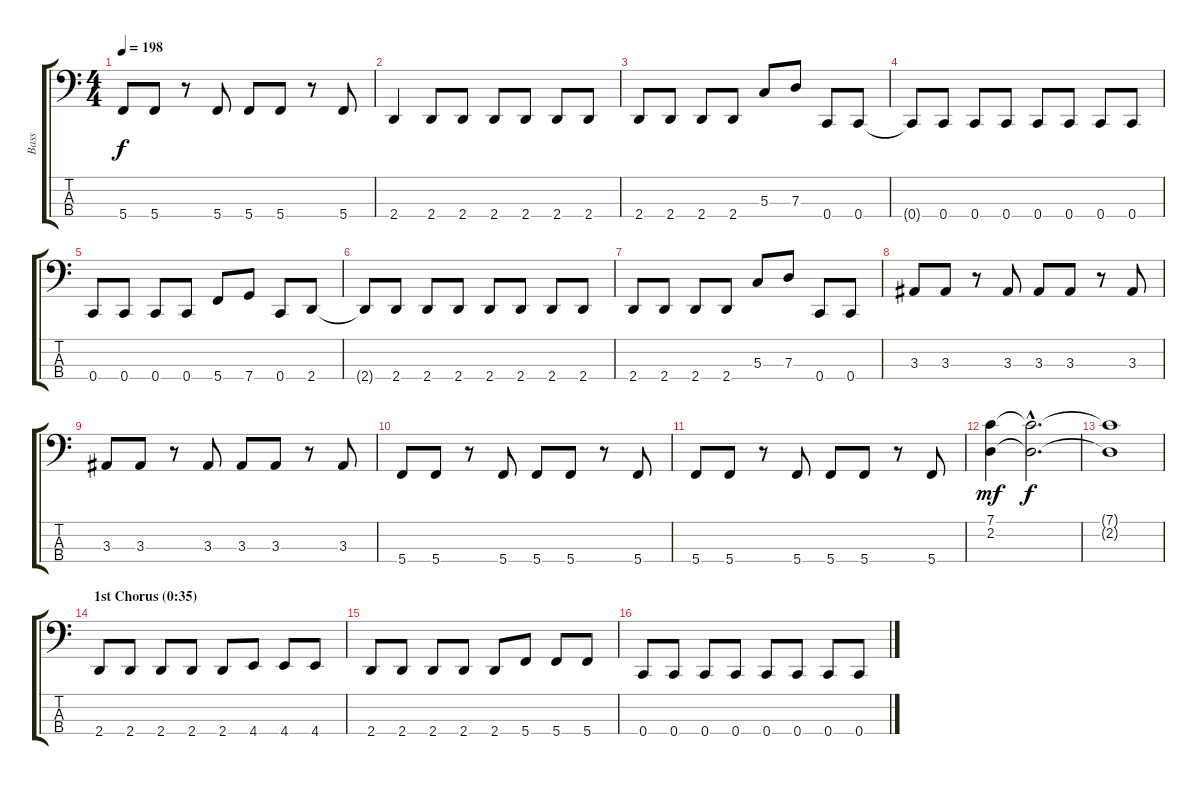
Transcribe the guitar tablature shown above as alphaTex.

\track ("Bass" "Bass") {instrument electricbassfinger}
\staff {score tabs}
\tuning (F2 C2 G1 C1) {hide}
\ts (4 4)
\tempo 198
\clef f4
\ks c
5.4.8{dy f} 5.4.8 r.8 5.4.8 5.4.8 5.4.8 r.8 5.4.8 |
2.4.4 2.4.8 2.4.8 2.4.8 2.4.8 2.4.8 2.4.8 |
2.4.8 2.4.8 2.4.8 2.4.8 5.3.8 7.3.8 0.4.8 0.4.8 |
0.4{t}.8 0.4.8 0.4.8 0.4.8 0.4.8 0.4.8 0.4.8 0.4.8 |
0.4.8 0.4.8 0.4.8 0.4.8 5.4.8 7.4.8 0.4.8 2.4.8 |
2.4{t}.8 2.4.8 2.4.8 2.4.8 2.4.8 2.4.8 2.4.8 2.4.8 |
2.4.8 2.4.8 2.4.8 2.4.8 5.3.8 7.3.8 0.4.8 0.4.8 |
3.3.8 3.3.8 r.8 3.3.8 3.3.8 3.3.8 r.8 3.3.8 |
3.3.8 3.3.8 r.8 3.3.8 3.3.8 3.3.8 r.8 3.3.8 |
5.4.8 5.4.8 r.8 5.4.8 5.4.8 5.4.8 r.8 5.4.8 |
5.4.8 5.4.8 r.8 5.4.8 5.4.8 5.4.8 r.8 5.4.8 |
(7.1 2.2).4{dy mf volume 8 instrument seashore} (7.1{hac t} 2.2{hac t}).2{d dy f volume 16} |
(7.1{t} 2.2{t}).1 |
\section ("" "1st Chorus (0:35)")
2.4.8{instrument electricbassfinger} 2.4.8 2.4.8 2.4.8 2.4.8 4.4.8 4.4.8 4.4.8 |
2.4.8 2.4.8 2.4.8 2.4.8 2.4.8 5.4.8 5.4.8 5.4.8 |
0.4.8 0.4.8 0.4.8 0.4.8 0.4.8 0.4.8 0.4.8 0.4.8
